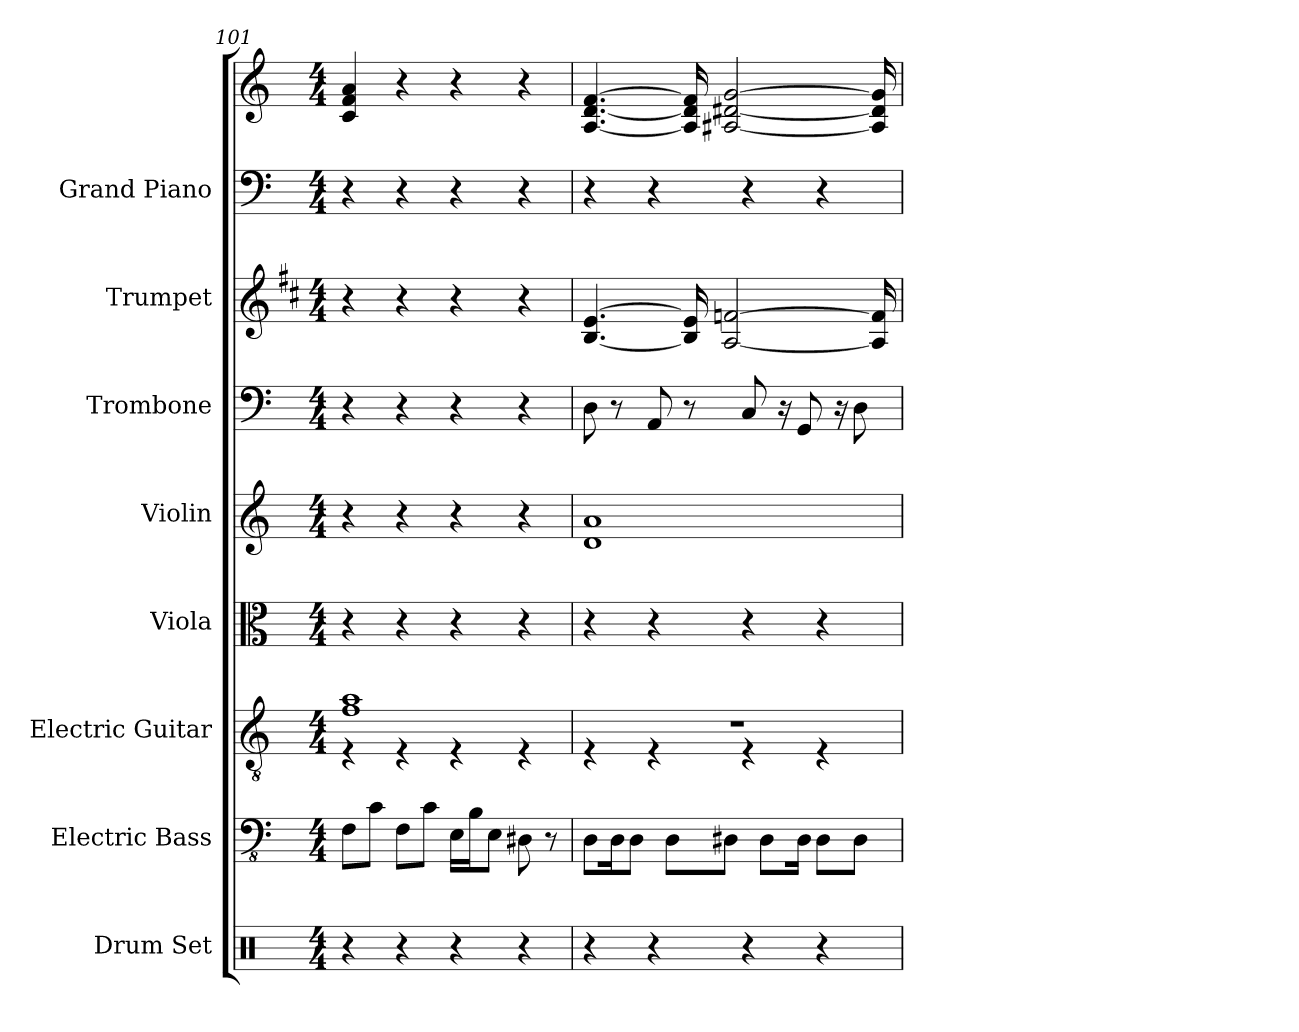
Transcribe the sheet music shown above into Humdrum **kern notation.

**kern	**kern	**kern	**kern	**kern	**kern	**kern	**kern	**kern
*part8	*part7	*part6	*part5	*part4	*part3	*part2	*part1	*part1
*staff9	*staff8	*staff7	*staff6	*staff5	*staff4	*staff3	*staff2	*staff1
*I"Drum Set	*I"Electric Bass	*I"Electric Guitar	*I"Viola	*I"Violin	*I"Trombone	*I"Trumpet	*I"Grand Piano	*
*I'Drums	*I'El. B.	*I'El. Guit.	*I'Vla.	*I'Vln.	*I'Trb.	*I'Tpt.	*I'Pno.	*
*clefX	*clefFv4	*clefGv2	*clefC3	*clefG2	*clefF4	*clefG2	*clefF4	*clefG2
*	*	*	*	*	*	*ITrd1c2	*	*
*k[]	*k[]	*k[]	*k[]	*k[]	*k[]	*k[]	*k[]	*k[]
*M4/4	*M4/4	*M4/4	*M4/4	*M4/4	*M4/4	*M4/4	*M4/4	*M4/4
=101	=101	=101	=101	=101	=101	=101	=101	=101
*	*	*^	*	*	*	*	*	*
4r	8FFL	1f 1a	4r	4r	4r	4r	4r	4r	4c 4f 4a
.	8CJ	.	.	.	.	.	.	.	.
4r	8FFL	.	4r	4r	4r	4r	4r	4r	4r
.	8CJ	.	.	.	.	.	.	.	.
4r	16EELL	.	4r	4r	4r	4r	4r	4r	4r
.	16BBJ	.	.	.	.	.	.	.	.
.	8EEJ	.	.	.	.	.	.	.	.
4r	8DD#X	.	4r	4r	4r	4r	4r	4r	4r
.	8r	.	.	.	.	.	.	.	.
=102	=102	=102	=102	=102	=102	=102	=102	=102	=102
4r	8DDL	1r	4r	4r	1d 1a	8D	[4.d [4.A	4r	[4.d [4.f [4.A
.	16DDK	.	.	.	.	8r	.	.	.
.	8DDJ	.	.	.	.	.	.	.	.
4r	.	.	4r	4r	.	8AA	.	4r	.
.	8DDL	.	.	.	.	.	.	.	.
.	.	.	.	.	.	8r	16d] 16A]	.	16d] 16f] 16A]
.	8DD#XJ	.	.	.	.	.	[2G [2e-X	.	[2A#X [2d#X [2g
4r	.	.	4r	4r	.	8C	.	4r	.
.	8DD#L	.	.	.	.	.	.	.	.
.	.	.	.	.	.	16r	.	.	.
.	16DD#Jk	.	.	.	.	8GG	.	.	.
4r	8DD#L	.	4r	4r	.	.	.	4r	.
.	.	.	.	.	.	16r	.	.	.
.	8DD#J	.	.	.	.	8D	.	.	.
.	.	.	.	.	.	.	16G] 16e-]	.	16A#] 16d#] 16g]
*	*	*v	*v	*	*	*	*	*	*
=	=	=	=	=	=	=	=	=
*-	*-	*-	*-	*-	*-	*-	*-	*-
